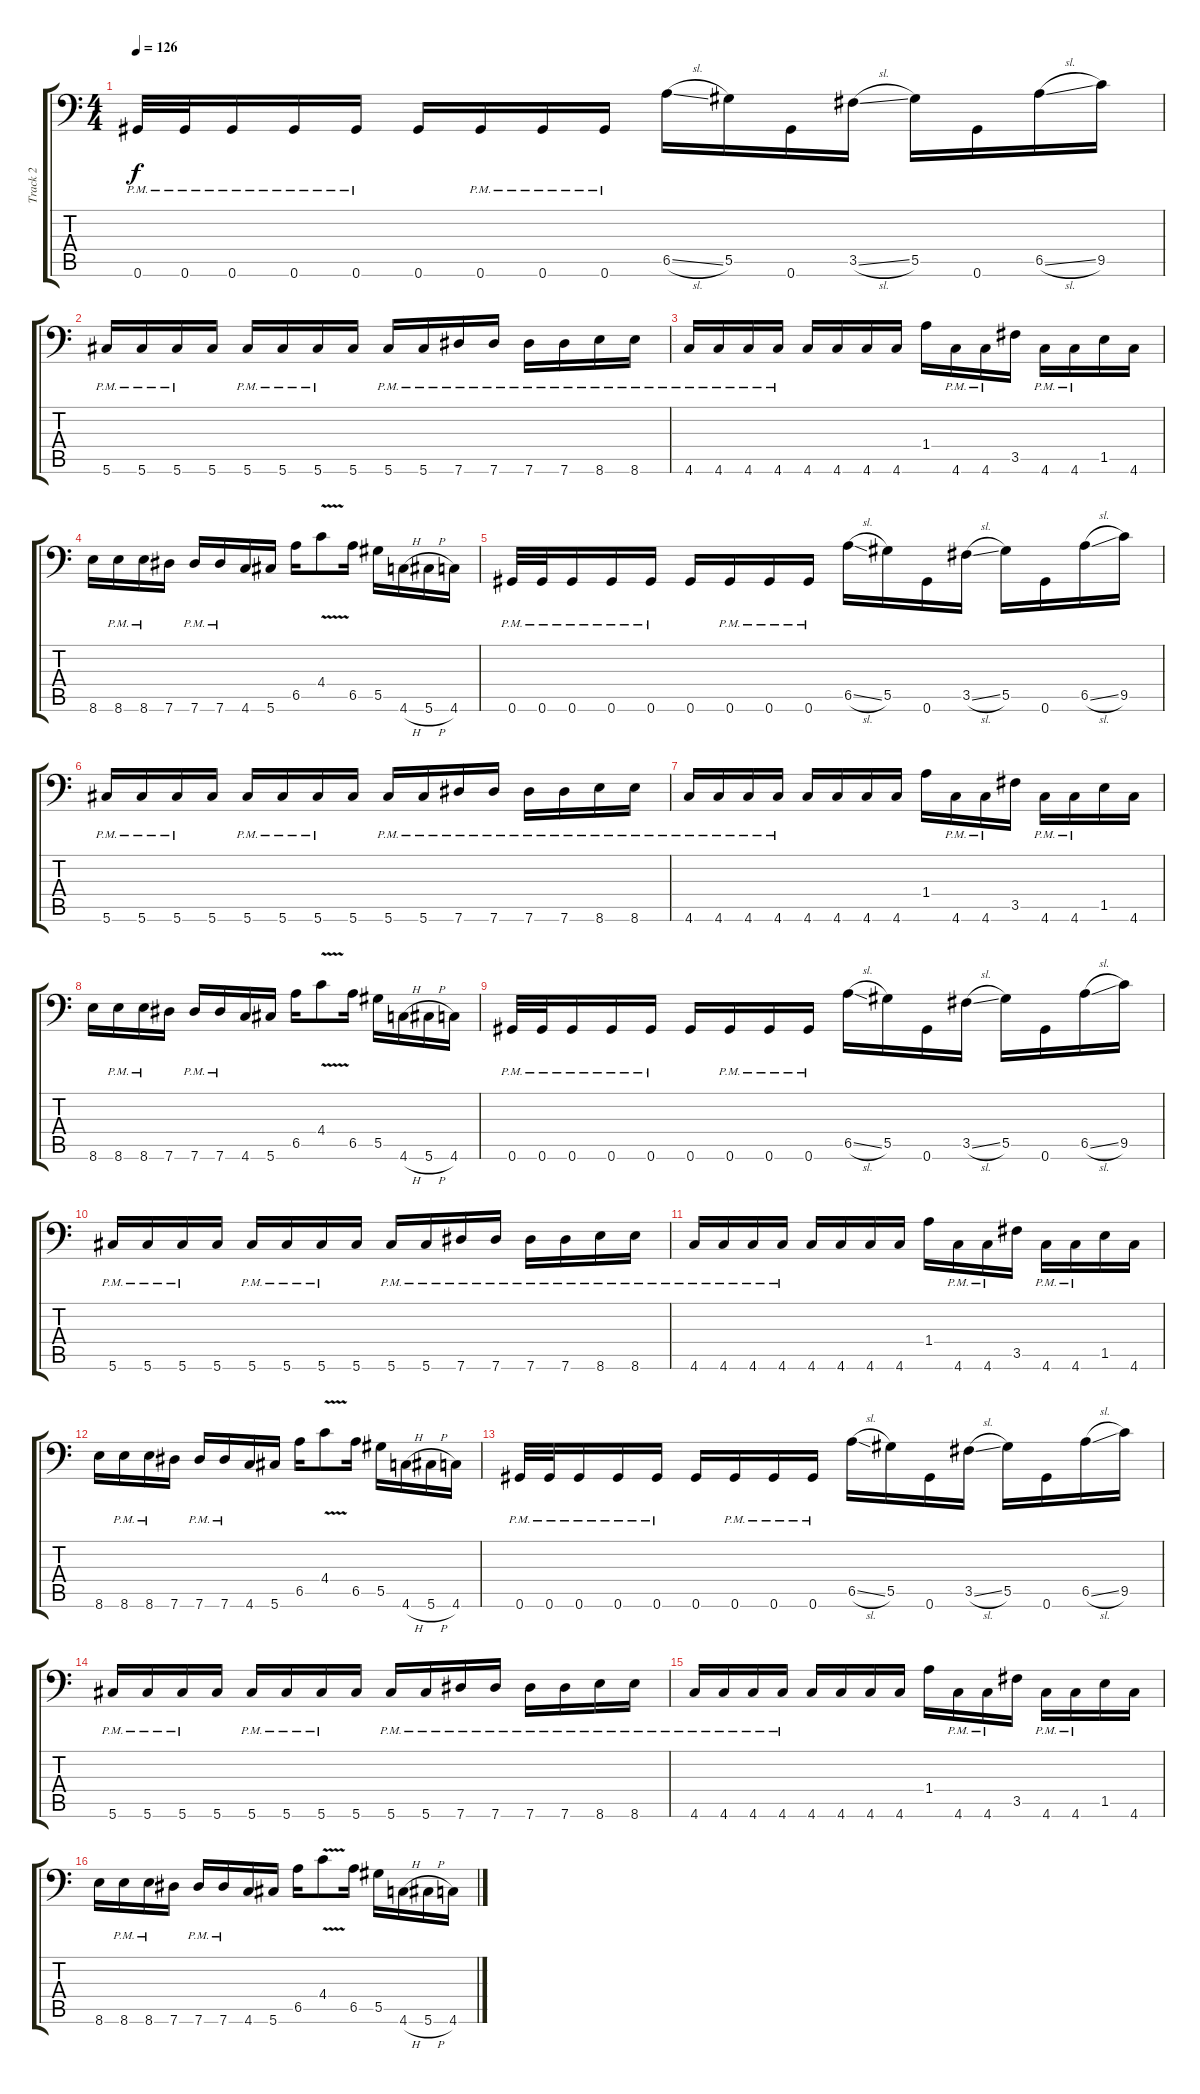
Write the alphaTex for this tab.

\track ("Track 2" "Track 2") {instrument distortionguitar}
\staff {score tabs}
\tuning (Bb3 F3 Db3 Ab2 Eb2 Ab1) {hide}
\ts (4 4)
\tempo 126
\clef f4
\ks c
0.6{pm}.32{dy f} 0.6{pm}.32 0.6{pm}.16 0.6{pm}.16 0.6{pm}.16 0.6.16 0.6{pm}.16 0.6{pm}.16 0.6{pm}.16 6.5{sl}.16 5.5.16 0.6.16 3.5{sl}.16 5.5.16 0.6.16 6.5{sl}.16 9.5.16 |
5.6{pm}.16 5.6{pm}.16 5.6{pm}.16 5.6.16 5.6{pm}.16 5.6{pm}.16 5.6{pm}.16 5.6.16 5.6{pm}.16 5.6{pm}.16 7.6{pm}.16 7.6{pm}.16 7.6{pm}.16 7.6{pm}.16 8.6{pm}.16 8.6{pm}.16 |
4.6{pm}.16 4.6{pm}.16 4.6{pm}.16 4.6{pm}.16 4.6.16 4.6.16 4.6.16 4.6.16 1.4.16 4.6{pm}.16 4.6{pm}.16 3.5.16 4.6{pm}.16 4.6{pm}.16 1.5.16 4.6.16 |
8.6.16 8.6{pm}.16 8.6{pm}.16 7.6.16 7.6{pm}.16 7.6{pm}.16 4.6.16 5.6.16 6.5.16 4.4{v}.8 6.5.16 5.5.16 4.6{h}.16 5.6{h}.16 4.6.16 |
0.6{pm}.32 0.6{pm}.32 0.6{pm}.16 0.6{pm}.16 0.6{pm}.16 0.6.16 0.6{pm}.16 0.6{pm}.16 0.6{pm}.16 6.5{sl}.16 5.5.16 0.6.16 3.5{sl}.16 5.5.16 0.6.16 6.5{sl}.16 9.5.16 |
5.6{pm}.16 5.6{pm}.16 5.6{pm}.16 5.6.16 5.6{pm}.16 5.6{pm}.16 5.6{pm}.16 5.6.16 5.6{pm}.16 5.6{pm}.16 7.6{pm}.16 7.6{pm}.16 7.6{pm}.16 7.6{pm}.16 8.6{pm}.16 8.6{pm}.16 |
4.6{pm}.16 4.6{pm}.16 4.6{pm}.16 4.6{pm}.16 4.6.16 4.6.16 4.6.16 4.6.16 1.4.16 4.6{pm}.16 4.6{pm}.16 3.5.16 4.6{pm}.16 4.6{pm}.16 1.5.16 4.6.16 |
8.6.16 8.6{pm}.16 8.6{pm}.16 7.6.16 7.6{pm}.16 7.6{pm}.16 4.6.16 5.6.16 6.5.16 4.4{v}.8 6.5.16 5.5.16 4.6{h}.16 5.6{h}.16 4.6.16 |
0.6{pm}.32{volume 12} 0.6{pm}.32 0.6{pm}.16 0.6{pm}.16 0.6{pm}.16 0.6.16 0.6{pm}.16 0.6{pm}.16 0.6{pm}.16 6.5{sl}.16 5.5.16 0.6.16 3.5{sl}.16 5.5.16 0.6.16 6.5{sl}.16 9.5.16 |
5.6{pm}.16 5.6{pm}.16 5.6{pm}.16 5.6.16 5.6{pm}.16 5.6{pm}.16 5.6{pm}.16 5.6.16 5.6{pm}.16 5.6{pm}.16 7.6{pm}.16 7.6{pm}.16 7.6{pm}.16 7.6{pm}.16 8.6{pm}.16 8.6{pm}.16 |
4.6{pm}.16 4.6{pm}.16 4.6{pm}.16 4.6{pm}.16 4.6.16 4.6.16 4.6.16 4.6.16 1.4.16 4.6{pm}.16 4.6{pm}.16 3.5.16 4.6{pm}.16 4.6{pm}.16 1.5.16 4.6.16 |
8.6.16 8.6{pm}.16 8.6{pm}.16 7.6.16 7.6{pm}.16 7.6{pm}.16 4.6.16 5.6.16 6.5.16 4.4{v}.8 6.5.16 5.5.16 4.6{h}.16 5.6{h}.16 4.6.16 |
0.6{pm}.32 0.6{pm}.32 0.6{pm}.16 0.6{pm}.16 0.6{pm}.16 0.6.16 0.6{pm}.16 0.6{pm}.16 0.6{pm}.16 6.5{sl}.16 5.5.16 0.6.16 3.5{sl}.16 5.5.16 0.6.16 6.5{sl}.16 9.5.16 |
5.6{pm}.16 5.6{pm}.16 5.6{pm}.16 5.6.16 5.6{pm}.16 5.6{pm}.16 5.6{pm}.16 5.6.16 5.6{pm}.16 5.6{pm}.16 7.6{pm}.16 7.6{pm}.16 7.6{pm}.16 7.6{pm}.16 8.6{pm}.16 8.6{pm}.16 |
4.6{pm}.16 4.6{pm}.16 4.6{pm}.16 4.6{pm}.16 4.6.16 4.6.16 4.6.16 4.6.16 1.4.16 4.6{pm}.16 4.6{pm}.16 3.5.16 4.6{pm}.16 4.6{pm}.16 1.5.16 4.6.16 |
8.6.16 8.6{pm}.16 8.6{pm}.16 7.6.16 7.6{pm}.16 7.6{pm}.16 4.6.16 5.6.16 6.5.16 4.4{v}.8 6.5.16 5.5.16 4.6{h}.16 5.6{h}.16 4.6.16
